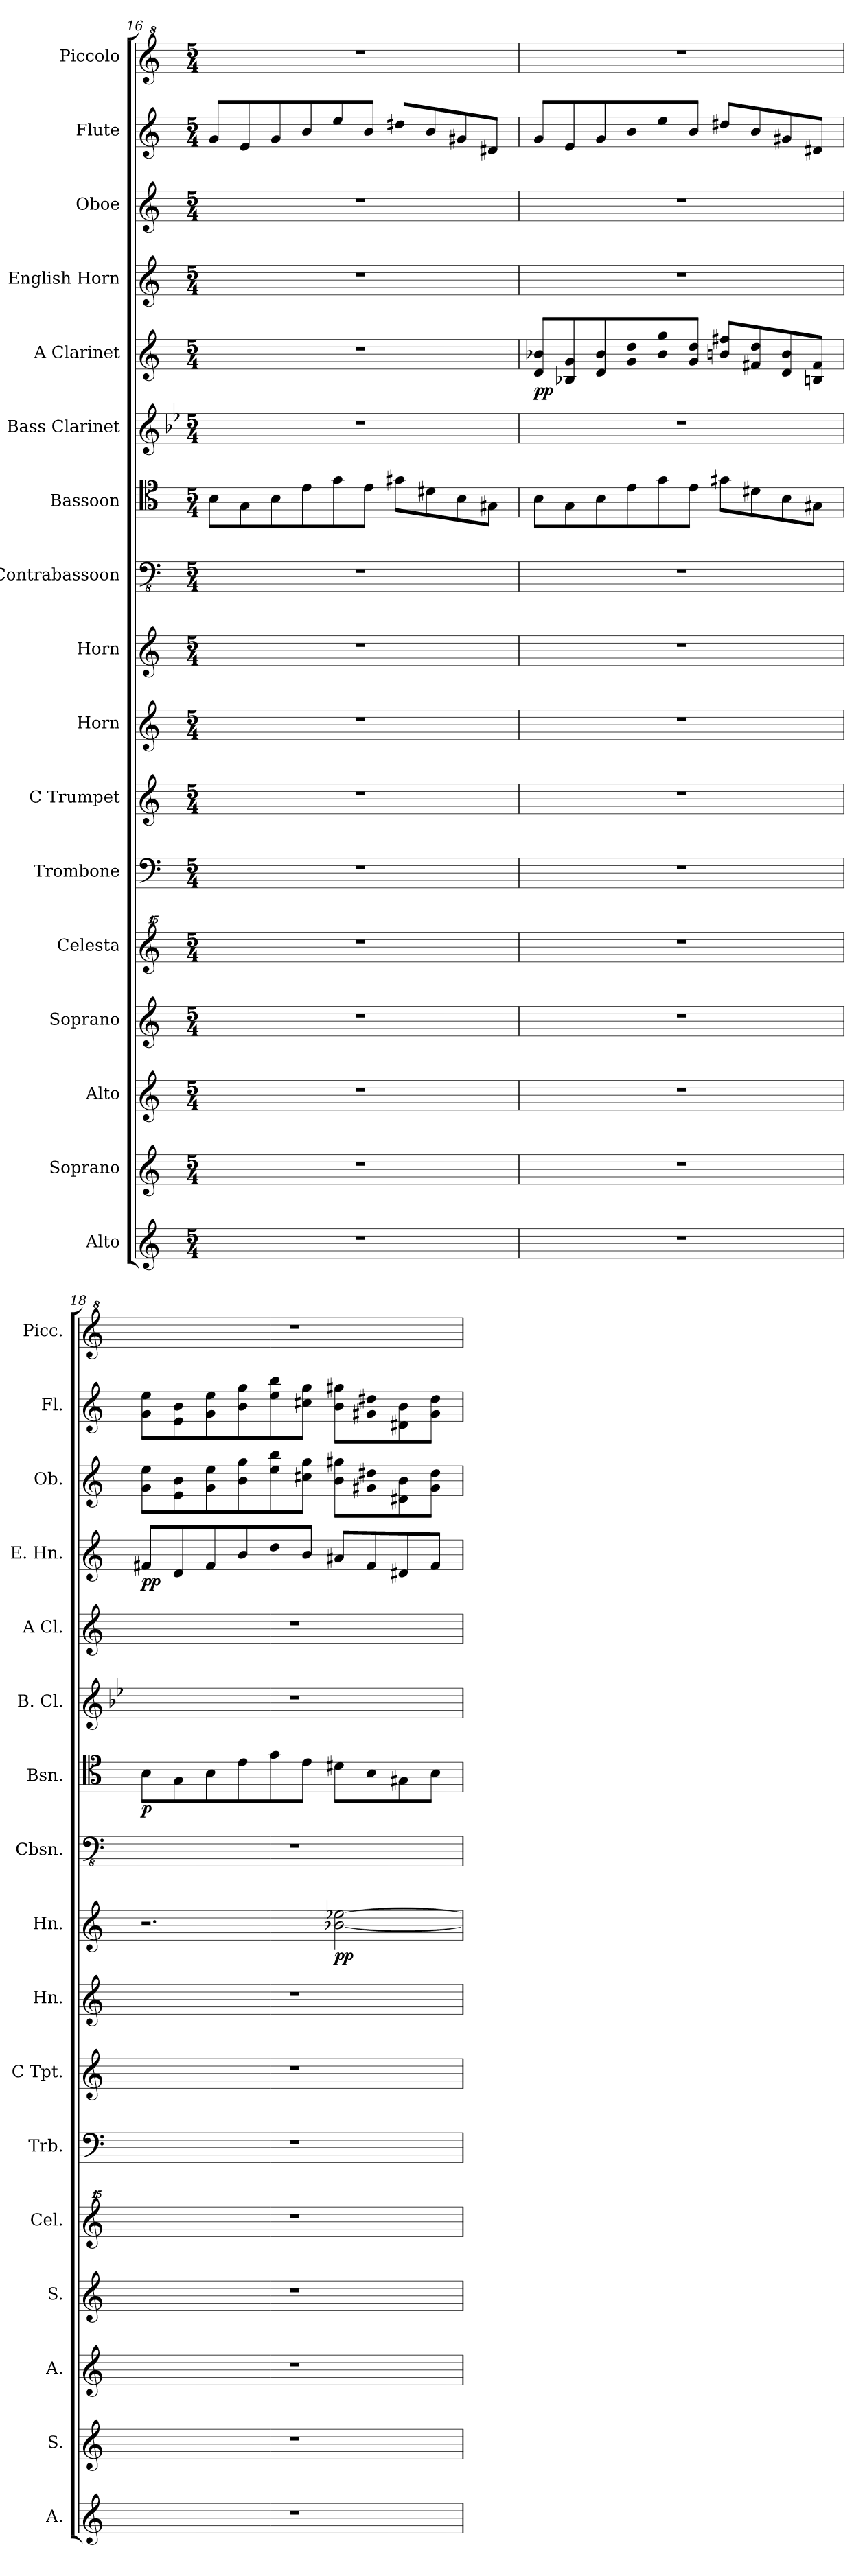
**kern	**kern	**kern	**kern	**kern	**kern	**kern	**kern	**kern	**dynam	**kern	**kern	**dynam	**kern	**kern	**dynam	**kern	**dynam	**kern	**kern	**kern
*part17	*part16	*part15	*part14	*part13	*part12	*part11	*part10	*part9	*part9	*part8	*part7	*part7	*part6	*part5	*part5	*part4	*part4	*part3	*part2	*part1
*staff17	*staff16	*staff15	*staff14	*staff13	*staff12	*staff11	*staff10	*staff9	*staff9	*staff8	*staff7	*staff7	*staff6	*staff5	*staff5	*staff4	*staff4	*staff3	*staff2	*staff1
*I"Alto	*I"Soprano	*I"Alto	*I"Soprano	*I"Celesta	*I"Trombone	*I"C Trumpet	*I"Horn	*I"Horn	*	*I"Contrabassoon	*I"Bassoon	*	*I"Bass Clarinet	*I"A Clarinet	*	*I"English Horn	*	*I"Oboe	*I"Flute	*I"Piccolo
*I'A.	*I'S.	*I'A.	*I'S.	*I'Cel.	*I'Trb.	*I'C Tpt.	*I'Hn.	*I'Hn.	*	*I'Cbsn.	*I'Bsn.	*	*I'B. Cl.	*I'A Cl.	*	*I'E. Hn.	*	*I'Ob.	*I'Fl.	*I'Picc.
*clefG2	*clefG2	*clefG2	*clefG2	*clefG^^2	*clefF4	*clefG2	*clefG2	*clefG2	*	*clefFv4	*clefC4	*	*clefG2	*clefG2	*	*clefG2	*	*clefG2	*clefG2	*clefG^2
*	*	*	*	*	*	*	*ITrd4c7	*ITrd4c7	*	*ITrd7c12	*	*	*ITrd8c14	*ITrd2c3	*	*ITrd4c7	*	*	*	*ITrd-7c-12
*k[]	*k[]	*k[]	*k[]	*k[]	*k[]	*k[]	*k[b-]	*k[b-]	*	*k[]	*k[]	*	*k[b-e-]	*k[f#c#g#]	*	*k[b-]	*	*k[]	*k[]	*k[]
*C:	*C:	*C:	*C:	*C:	*C:	*C:	*F:	*F:	*	*C:	*C:	*	*B-:	*A:	*	*F:	*	*C:	*C:	*C:
*M5/4	*M5/4	*M5/4	*M5/4	*M5/4	*M5/4	*M5/4	*M5/4	*M5/4	*	*M5/4	*M5/4	*	*M5/4	*M5/4	*	*M5/4	*	*M5/4	*M5/4	*M5/4
=16	=16	=16	=16	=16	=16	=16	=16	=16	=16	=16	=16	=16	=16	=16	=16	=16	=16	=16	=16	=16
4%5r	4%5r	4%5r	4%5r	4%5r	4%5r	4%5r	4%5r	4%5r	.	4%5r	8B\L	.	4%5r	4%5r	.	4%5r	.	4%5r	8g/L	4%5r
.	.	.	.	.	.	.	.	.	.	.	8G\	.	.	.	.	.	.	.	8e/	.
.	.	.	.	.	.	.	.	.	.	.	8B\	.	.	.	.	.	.	.	8g/	.
.	.	.	.	.	.	.	.	.	.	.	8e\	.	.	.	.	.	.	.	8b/	.
.	.	.	.	.	.	.	.	.	.	.	8g\	.	.	.	.	.	.	.	8ee/	.
.	.	.	.	.	.	.	.	.	.	.	8e\J	.	.	.	.	.	.	.	8b/J	.
.	.	.	.	.	.	.	.	.	.	.	8g#X\L	.	.	.	.	.	.	.	8dd#X/L	.
.	.	.	.	.	.	.	.	.	.	.	8d#X\	.	.	.	.	.	.	.	8b/	.
.	.	.	.	.	.	.	.	.	.	.	8B\	.	.	.	.	.	.	.	8g#X/	.
.	.	.	.	.	.	.	.	.	.	.	8G#X\J	.	.	.	.	.	.	.	8d#X/J	.
!!LO:PB:g=z
=17	=17	=17	=17	=17	=17	=17	=17	=17	=17	=17	=17	=17	=17	=17	=17	=17	=17	=17	=17	=17
!	!	!	!	!	!	!	!	!	!	!	!	!	!	!	!LO:DY:b	!	!	!	!	!
4%5r	4%5r	4%5r	4%5r	4%5r	4%5r	4%5r	4%5r	4%5r	.	4%5r	8B\L	.	4%5r	8B/ 8gn/L	pp	4%5r	.	4%5r	8g/L	4%5r
.	.	.	.	.	.	.	.	.	.	.	8G\	.	.	8Gn/ 8e/	.	.	.	.	8e/	.
.	.	.	.	.	.	.	.	.	.	.	8B\	.	.	8B/ 8g/	.	.	.	.	8g/	.
.	.	.	.	.	.	.	.	.	.	.	8e\	.	.	8e/ 8b/	.	.	.	.	8b/	.
.	.	.	.	.	.	.	.	.	.	.	8g\	.	.	8g/ 8ee/	.	.	.	.	8ee/	.
.	.	.	.	.	.	.	.	.	.	.	8e\J	.	.	8e/ 8b/J	.	.	.	.	8b/J	.
.	.	.	.	.	.	.	.	.	.	.	8g#X\L	.	.	8g#X/ 8dd#X/L	.	.	.	.	8dd#X/L	.
.	.	.	.	.	.	.	.	.	.	.	8d#X\	.	.	8d#X/ 8b/	.	.	.	.	8b/	.
.	.	.	.	.	.	.	.	.	.	.	8B\	.	.	8B/ 8g#/	.	.	.	.	8g#X/	.
.	.	.	.	.	.	.	.	.	.	.	8G#X\J	.	.	8G#X/ 8d#/J	.	.	.	.	8d#X/J	.
=18	=18	=18	=18	=18	=18	=18	=18	=18	=18	=18	=18	=18	=18	=18	=18	=18	=18	=18	=18	=18
!	!	!	!	!	!	!	!	!	!	!	!	!LO:DY:b	!	!	!	!	!LO:DY:b	!	!	!
4%5r	4%5r	4%5r	4%5r	4%5r	4%5r	4%5r	4%5r	2.r	.	4%5r	8B\L	p	4%5r	4%5r	.	8Bn/L	pp	8g\ 8ee\L	8g\ 8ee\L	4%5r
.	.	.	.	.	.	.	.	.	.	.	8G\	.	.	.	.	8G/	.	8e\ 8b\	8e\ 8b\	.
.	.	.	.	.	.	.	.	.	.	.	8B\	.	.	.	.	8B/	.	8g\ 8ee\	8g\ 8ee\	.
.	.	.	.	.	.	.	.	.	.	.	8e\	.	.	.	.	8e/	.	8b\ 8gg\	8b\ 8gg\	.
.	.	.	.	.	.	.	.	.	.	.	8g\	.	.	.	.	8g/	.	8ee\ 8bb\	8ee\ 8bb\	.
.	.	.	.	.	.	.	.	.	.	.	8e\J	.	.	.	.	8e/J	.	8cc#X\ 8gg\J	8cc#X\ 8gg\J	.
!	!	!	!	!	!	!	!	!	!LO:DY:b	!	!	!	!	!	!	!	!	!	!	!
.	.	.	.	.	.	.	.	[2e-X\ [2a-X\	pp	.	8d#X\L	.	.	.	.	8d#X/L	.	8b\ 8gg#X\L	8b\ 8gg#X\L	.
.	.	.	.	.	.	.	.	.	.	.	8B\	.	.	.	.	8B/	.	8g#X\ 8dd#X\	8g#X\ 8dd#X\	.
.	.	.	.	.	.	.	.	.	.	.	8G#X\	.	.	.	.	8G#X/	.	8d#X\ 8b\	8d#X\ 8b\	.
.	.	.	.	.	.	.	.	.	.	.	8B\J	.	.	.	.	8B/J	.	8g#\ 8dd#\J	8g#\ 8dd#\J	.
=	=	=	=	=	=	=	=	=	=	=	=	=	=	=	=	=	=	=	=	=
*-	*-	*-	*-	*-	*-	*-	*-	*-	*-	*-	*-	*-	*-	*-	*-	*-	*-	*-	*-	*-
